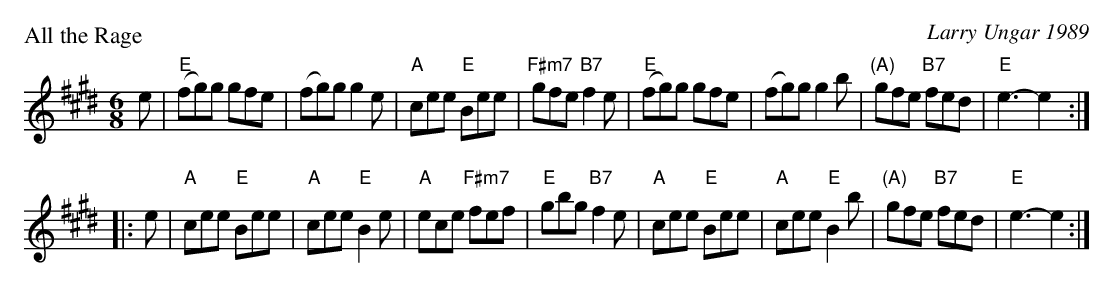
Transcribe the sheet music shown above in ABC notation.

X:1
P: All the Rage
C: Larry Ungar 1989
M: 6/8
K: E
e \
| "E"(fg)g gfe \
| (fg)g g2e \
| "A"cee "E"Bee \
| "F#m7"gfe "B7"f2e \
| "E"(fg)g gfe \
| (fg)g g2b \
| "(A)"gfe "B7"fed \
| "E"e3- e2 :|
|: e \
| "A"cee "E"Bee \
| "A"cee "E"B2e \
| "A"ece "F#m7"fef \
| "E"gbg "B7"f2e \
| "A"cee "E"Bee \
| "A"cee "E"B2b \
| "(A)"gfe "B7"fed \
| "E"e3- e2 :|
